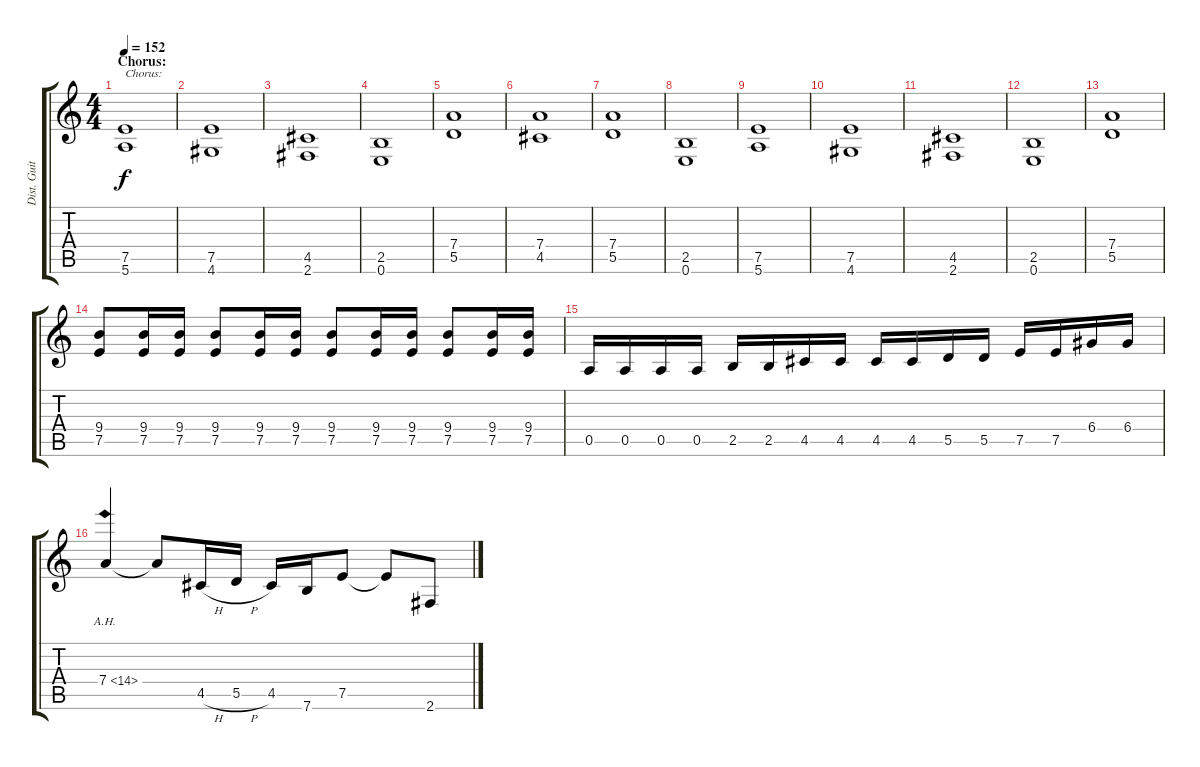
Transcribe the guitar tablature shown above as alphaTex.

\track ("Dist. Guitar 2" "Dist. Guit") {instrument distortionguitar}
\staff {score tabs}
\tuning (E4 B3 G3 D3 A2 E2) {hide}
\ts (4 4)
\section ("" "Chorus:")
\tempo 152
\clef g2
\ks c
(7.5 5.6).1{txt "Chorus:" dy f} |
(7.5 4.6).1 |
(4.5 2.6).1 |
(2.5 0.6).1 |
(7.4 5.5).1 |
(7.4 4.5).1 |
(7.4 5.5).1 |
(2.5 0.6).1 |
(7.5 5.6).1 |
(7.5 4.6).1 |
(4.5 2.6).1 |
(2.5 0.6).1 |
(7.4 5.5).1 |
(9.4 7.5).8 (9.4 7.5).16 (9.4 7.5).16 (9.4 7.5).8 (9.4 7.5).16 (9.4 7.5).16 (9.4 7.5).8 (9.4 7.5).16 (9.4 7.5).16 (9.4 7.5).8 (9.4 7.5).16 (9.4 7.5).16 |
0.5.16 0.5.16 0.5.16 0.5.16 2.5.16 2.5.16 4.5.16 4.5.16 4.5.16 4.5.16 5.5.16 5.5.16 7.5.16 7.5.16 6.4.16 6.4.16 |
7.4{ah 7}.4 7.4{t}.8 4.5{h}.16 5.5{h}.16 4.5.16 7.6.16 7.5.8 7.5{t}.8 2.6.8
